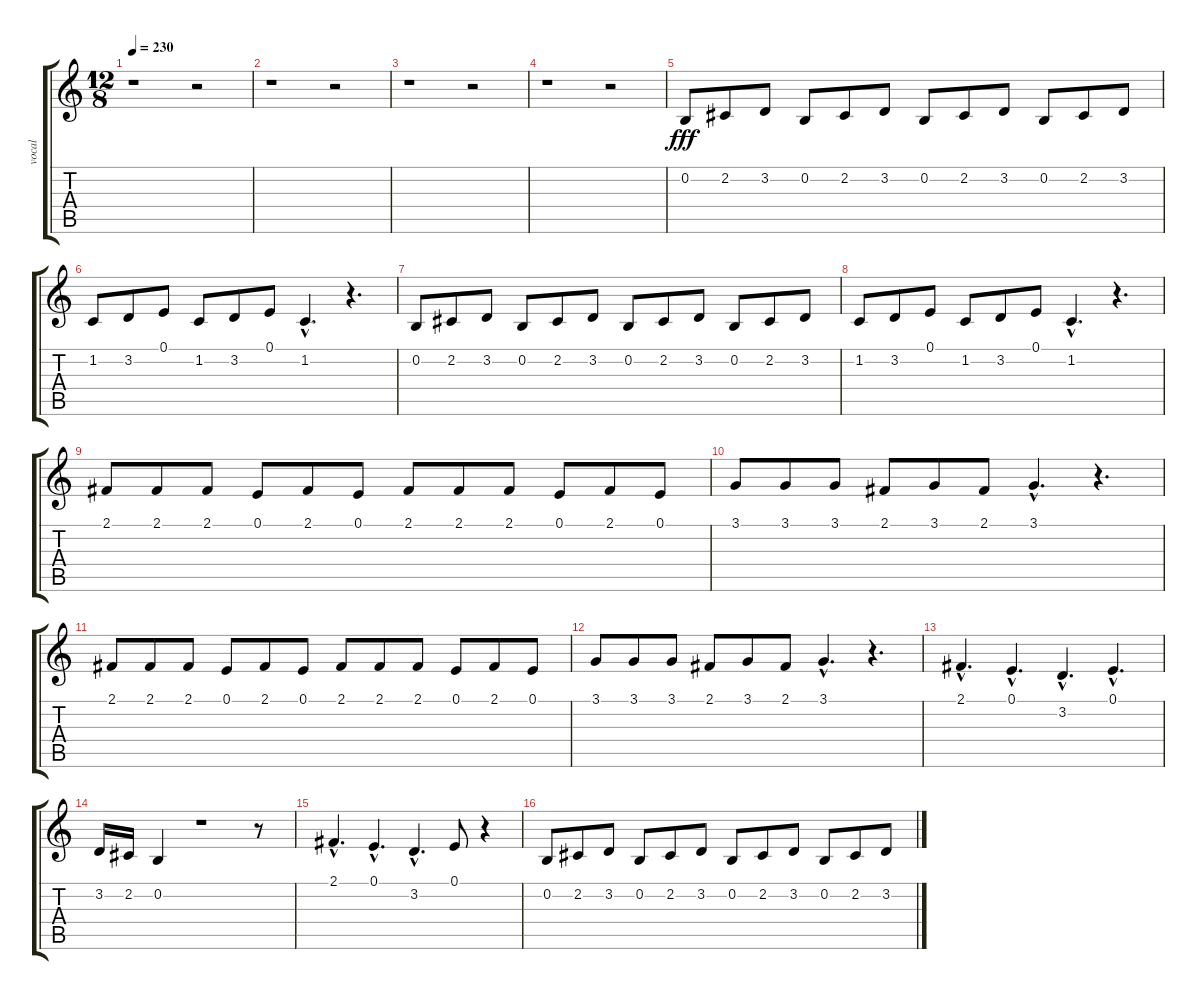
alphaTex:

\track ("vocal" "vocal") {instrument viola}
\staff {score tabs}
\tuning (E4 B3 G3 D3 A2 E2) {hide}
\ts (12 8)
\tempo 230
\clef g2
\ks c
r.1{dy fff instrument viola} r.2 |
r.1 r.2 |
r.1 r.2 |
r.1 r.2 |
0.2.8 2.2.8 3.2.8 0.2.8 2.2.8 3.2.8 0.2.8 2.2.8 3.2.8 0.2.8 2.2.8 3.2.8 |
1.2.8 3.2.8 0.1.8 1.2.8 3.2.8 0.1.8 1.2{hac}.4{d} r.4{d} |
0.2.8 2.2.8 3.2.8 0.2.8 2.2.8 3.2.8 0.2.8 2.2.8 3.2.8 0.2.8 2.2.8 3.2.8 |
1.2.8 3.2.8 0.1.8 1.2.8 3.2.8 0.1.8 1.2{hac}.4{d} r.4{d} |
2.1.8 2.1.8 2.1.8 0.1.8 2.1.8 0.1.8 2.1.8 2.1.8 2.1.8 0.1.8 2.1.8 0.1.8 |
3.1.8 3.1.8 3.1.8 2.1.8 3.1.8 2.1.8 3.1{hac}.4{d} r.4{d} |
2.1.8 2.1.8 2.1.8 0.1.8 2.1.8 0.1.8 2.1.8 2.1.8 2.1.8 0.1.8 2.1.8 0.1.8 |
3.1.8 3.1.8 3.1.8 2.1.8 3.1.8 2.1.8 3.1{hac}.4{d} r.4{d} |
2.1{hac}.4{d} 0.1{hac}.4{d} 3.2{hac}.4{d} 0.1{hac}.4{d} |
3.2.16 2.2.16 0.2.4 r.1 r.8 |
2.1{hac}.4{d} 0.1{hac}.4{d} 3.2{hac}.4{d} 0.1.8 r.4 |
0.2.8 2.2.8 3.2.8 0.2.8 2.2.8 3.2.8 0.2.8 2.2.8 3.2.8 0.2.8 2.2.8 3.2.8
